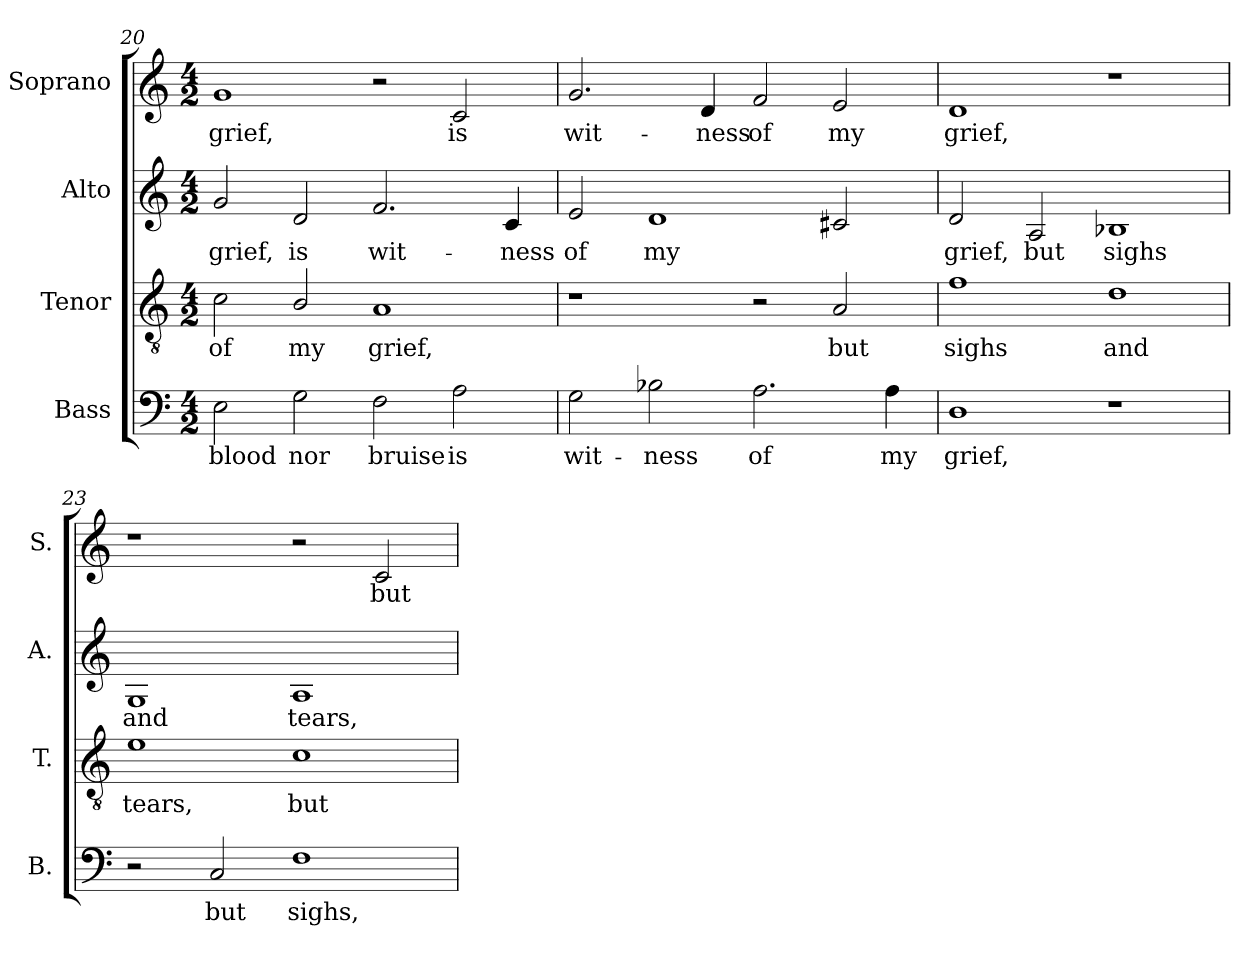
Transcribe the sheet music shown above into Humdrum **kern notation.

**kern	**text	**kern	**text	**kern	**text	**kern	**text
*part4	*part4	*part3	*part3	*part2	*part2	*part1	*part1
*staff4	*staff4	*staff3	*staff3	*staff2	*staff2	*staff1	*staff1
*I"Bass	*	*I"Tenor	*	*I"Alto	*	*I"Soprano	*
*I'B.	*	*I'T.	*	*I'A.	*	*I'S.	*
*clefF4	*	*clefGv2	*	*clefG2	*	*clefG2	*
*	*	*ITrd7c12	*	*	*	*	*
*k[]	*	*k[]	*	*k[]	*	*k[]	*
*C:	*	*C:	*	*C:	*	*C:	*
*M4/2	*	*M4/2	*	*M4/2	*	*M4/2	*
=20	=20	=20	=20	=20	=20	=20	=20
!	!LO:LY:b:color=#000000	!	!	!	!	!	!
!	!	!	!LO:LY:b:color=#000000	!	!	!	!
!	!	!	!	!	!LO:LY:b:color=#000000	!	!
!	!	!	!	!	!	!	!LO:LY:b:color=#000000
2Ei\	blood	2Ci\	of	2gi/	grief,	1gi	grief,
!	!LO:LY:b:color=#000000	!	!	!	!	!	!
!	!	!	!LO:LY:b:color=#000000	!	!	!	!
!	!	!	!	!	!LO:LY:b:color=#000000	!	!
2Gi\	nor	2BBi/	my	2di/	is	.	.
!	!LO:LY:b:color=#000000	!	!	!	!	!	!
!	!	!	!LO:LY:b:color=#000000	!	!	!	!
!	!	!	!	!	!LO:LY:b:color=#000000	!	!
2Fi\	bruise	1AAi	grief,	2.fi/	wit-	2r	.
!	!LO:LY:b:color=#000000	!	!	!	!	!	!
!	!	!	!	!	!	!	!LO:LY:b:color=#000000
2Ai\	is	.	.	.	.	2ci/	is
!	!	!	!	!	!LO:LY:b:color=#000000	!	!
.	.	.	.	4ci/	-ness	.	.
=21	=21	=21	=21	=21	=21	=21	=21
!	!LO:LY:b:color=#000000	!	!	!	!	!	!
!	!	!	!	!	!LO:LY:b:color=#000000	!	!
!	!	!	!	!	!	!	!LO:LY:b:color=#000000
2Gi\	wit-	1r	.	2ei/	of	2.gi/	wit-
!	!LO:LY:b:color=#000000	!	!	!	!	!	!
!	!	!	!	!	!LO:LY:b:color=#000000	!	!
2B-Xi\	-ness	.	.	1di	my	.	.
!	!	!	!	!	!	!	!LO:LY:b:color=#000000
.	.	.	.	.	.	4di/	-ness
!	!LO:LY:b:color=#000000	!	!	!	!	!	!
!	!	!	!	!	!	!	!LO:LY:b:color=#000000
2.Ai\	of	2r	.	.	.	2fi/	of
!	!	!	!LO:LY:b:color=#000000	!	!	!	!
!	!	!	!	!	!	!	!LO:LY:b:color=#000000
.	.	2AAi/	but	2c#Xi/	.	2ei/	my
!	!LO:LY:b:color=#000000	!	!	!	!	!	!
4Ai\	my	.	.	.	.	.	.
!!LO:PB:g=z
=22	=22	=22	=22	=22	=22	=22	=22
!	!LO:LY:b:color=#000000	!	!	!	!	!	!
!	!	!	!LO:LY:b:color=#000000	!	!	!	!
!	!	!	!	!	!LO:LY:b:color=#000000	!	!
!	!	!	!	!	!	!	!LO:LY:b:color=#000000
1Di	grief,	1Fi	sighs	2di/	grief,	1di	grief,
!	!	!	!	!	!LO:LY:b:color=#000000	!	!
.	.	.	.	2Ai/	but	.	.
!	!	!	!LO:LY:b:color=#000000	!	!	!	!
!	!	!	!	!	!LO:LY:b:color=#000000	!	!
1r	.	1Di	and	1B-Xi	sighs	1r	.
=23	=23	=23	=23	=23	=23	=23	=23
!	!	!	!LO:LY:b:color=#000000	!	!	!	!
!	!	!	!	!	!LO:LY:b:color=#000000	!	!
2r	.	1Ei	tears,	1Gi	and	1r	.
!	!LO:LY:b:color=#000000	!	!	!	!	!	!
2Ci/	but	.	.	.	.	.	.
!	!LO:LY:b:color=#000000	!	!	!	!	!	!
!	!	!	!LO:LY:b:color=#000000	!	!	!	!
!	!	!	!	!	!LO:LY:b:color=#000000	!	!
1Fi	sighs,	1Ci	but	1Ai	tears,	2r	.
!	!	!	!	!	!	!	!LO:LY:b:color=#000000
.	.	.	.	.	.	2ci/	but
=	=	=	=	=	=	=	=
*-	*-	*-	*-	*-	*-	*-	*-
